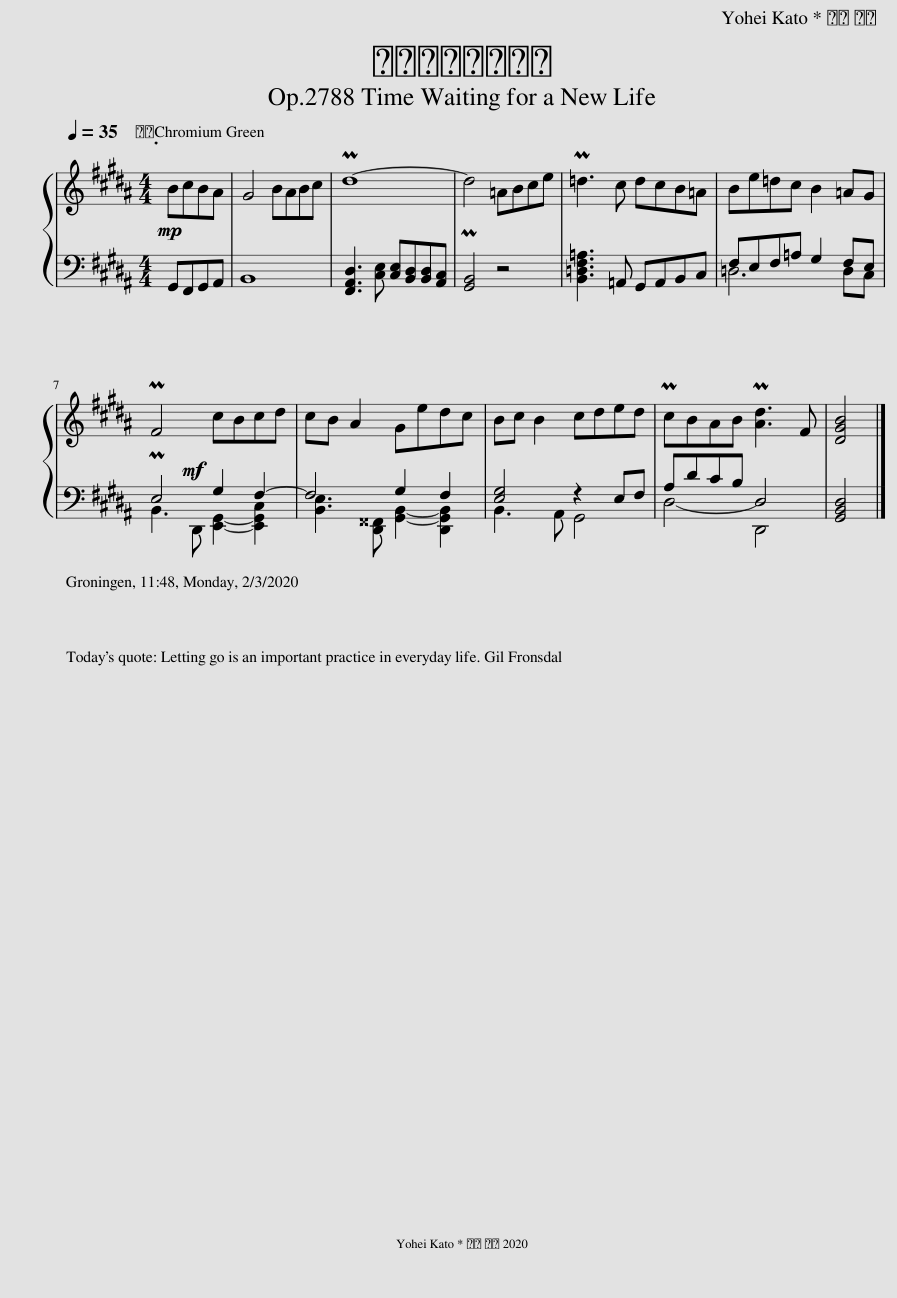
X:1
%%score { 1 | ( 2 3 ) }
L:1/8
Q:1/4=35
M:4/4
I:linebreak $
K:B
V:1 treble
V:2 bass
V:3 bass
V:1
!mp! BcBA | G4 BABc | Pd8- | d4 =ABce | P=d3 c dcB=A | %5
 Be=dc B2 =AG |$ PF4 cBcd | cB A2 Gedc | Bc B2 cded | PcBAB P[Ad]3 F | %10
 [DGB]4 |] %11
V:2
 G,,F,,G,,A,, | B,,8 | [F,,A,,D,]3 [C,E,] [C,E,][B,,D,][B,,D,][A,,C,] | P[G,,B,,]4 z4 | [B,,=D,F,=A,]3 =A,, G,,A,,B,,C, | %5
 =D,6 D,C, |$ B,,3!mf! D,, [E,,G,,]2- [E,,G,,C,]2 | [B,,E,]3 [D,,^^F,,] [G,,B,,]2- [D,,G,,B,,]2 | B,,3 A,, G,,4 | D,4- D,,4 | %10
 [G,,B,,D,]4 |] %11
V:3
 x4 | x8 | x8 | x8 | x8 | %5
 F,E,F,=A, G,2 F,E, |$ PE,4 G,2 F,2- | F,4 G,2 F,2 | [E,G,]4 z2 E,F, | A,DCB, D,4 | %10
 x4 |] %11
